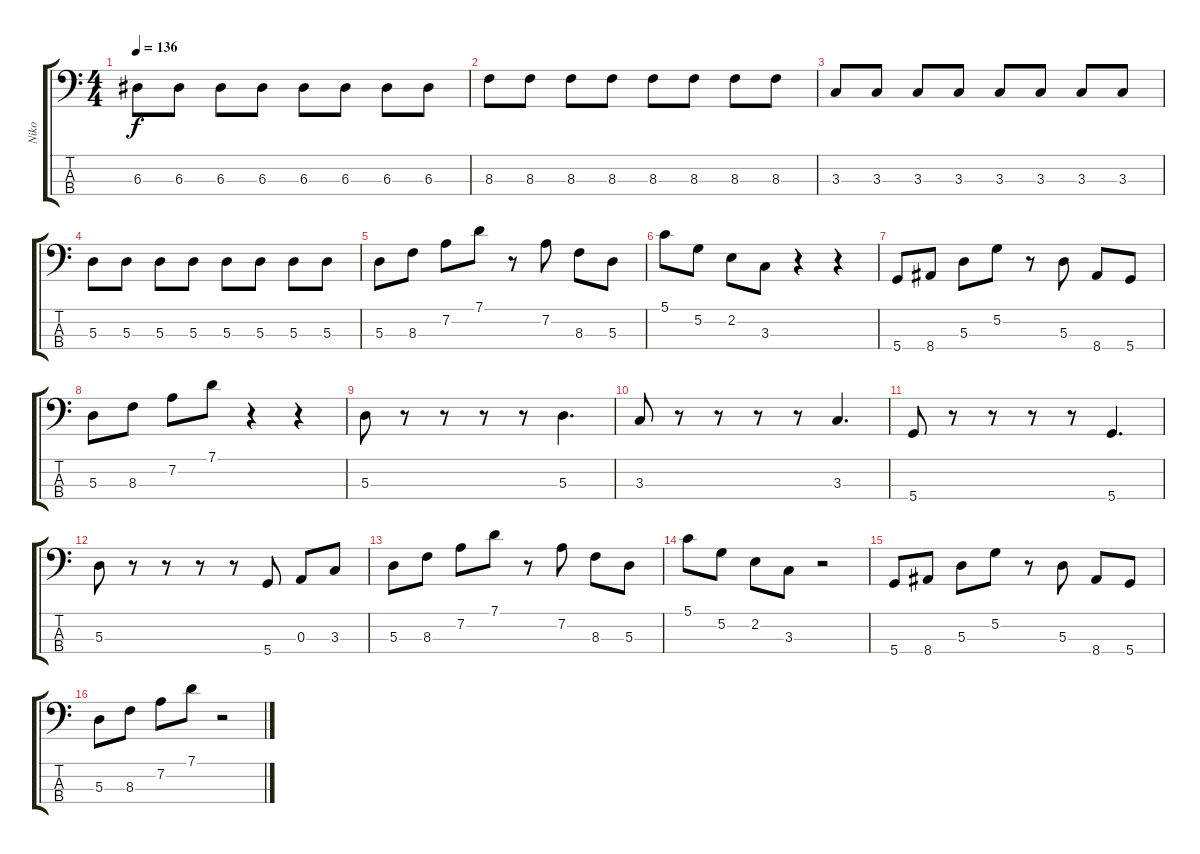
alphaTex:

\track ("Niko" "Niko") {instrument electricbasspick}
\staff {score tabs}
\tuning (G2 D2 A1 D1) {hide}
\ts (4 4)
\tempo 136
\clef f4
\ks c
6.3.8{dy f} 6.3.8 6.3.8 6.3.8 6.3.8 6.3.8 6.3.8 6.3.8 |
8.3.8 8.3.8 8.3.8 8.3.8 8.3.8 8.3.8 8.3.8 8.3.8 |
3.3.8 3.3.8 3.3.8 3.3.8 3.3.8 3.3.8 3.3.8 3.3.8 |
5.3.8 5.3.8 5.3.8 5.3.8 5.3.8 5.3.8 5.3.8 5.3.8 |
5.3.8 8.3.8 7.2.8 7.1.8 r.8 7.2.8 8.3.8 5.3.8 |
5.1.8 5.2.8 2.2.8 3.3.8 r.4 r.4 |
5.4.8 8.4.8 5.3.8 5.2.8 r.8 5.3.8 8.4.8 5.4.8 |
5.3.8 8.3.8 7.2.8 7.1.8 r.4 r.4 |
5.3.8 r.8 r.8 r.8 r.8 5.3.4{d} |
3.3.8 r.8 r.8 r.8 r.8 3.3.4{d} |
5.4.8 r.8 r.8 r.8 r.8 5.4.4{d} |
5.3.8 r.8 r.8 r.8 r.8 5.4.8 0.3.8 3.3.8 |
5.3.8 8.3.8 7.2.8 7.1.8 r.8 7.2.8 8.3.8 5.3.8 |
5.1.8 5.2.8 2.2.8 3.3.8 r.2 |
5.4.8 8.4.8 5.3.8 5.2.8 r.8 5.3.8 8.4.8 5.4.8 |
5.3.8 8.3.8 7.2.8 7.1.8 r.2
